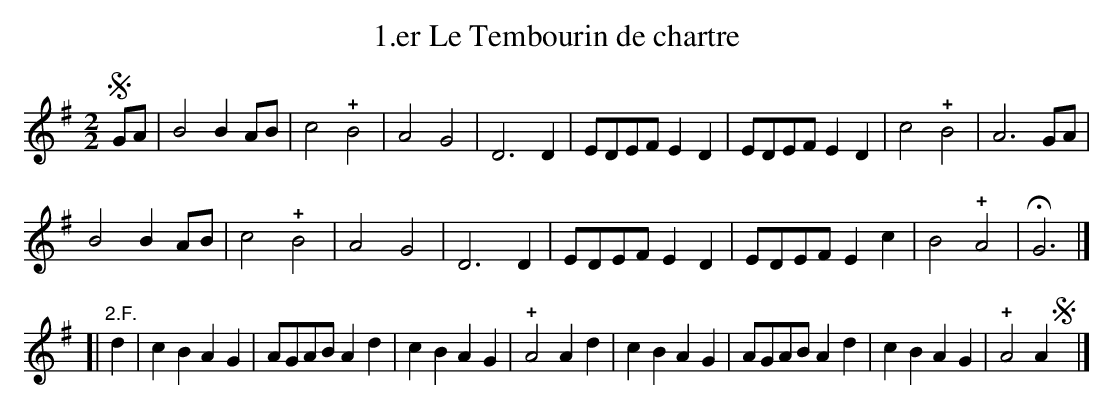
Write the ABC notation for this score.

X:1
T: 1.er Le Tembourin de chartre
M: 2/2
L: 1/8
K: G
!segno!GA |\
B4 B2AB | c4 !+!B4 | A4 G4 | D6 D2 |\
EDEF E2D2 | EDEF E2D2 | c4 !+!B4 | A6 GA |
B4 B2AB | c4 !+!B4 | A4 G4 | D6 D2 |\
EDEF E2D2 | EDEF E2c2 | B4 !+!A4 | HG6 |]
[| "2.F."d2 |\
c2B2 A2G2 | AGAB A2d2 | c2B2 A2G2 | !+!A4 A2d2 |\
c2B2 A2G2 | AGAB A2d2 | c2B2 A2G2 | !+!A4 A2 !segno!y|]
